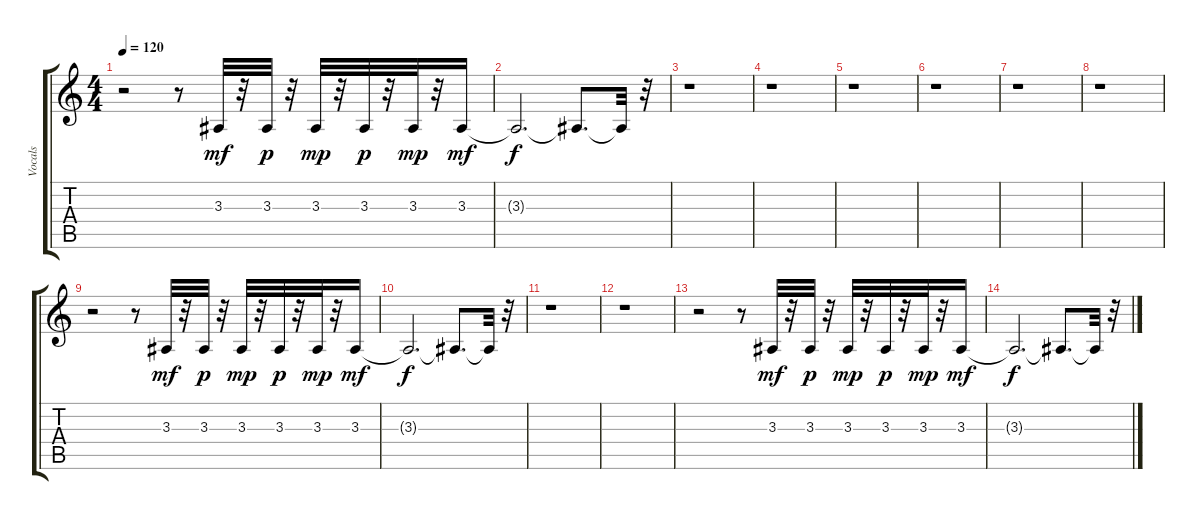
\track ("Vocals" "Vocals") {instrument bassoon}
\staff {score tabs}
\tuning (E4 B3 G3 D3 A2 E2) {hide}
\ts (4 4)
\tempo 120
\clef g2
\ks c
r.2{dy f} r.8 3.3.32{dy mf} r.32 3.3.32{dy p} r.32 3.3.32{dy mp} r.32 3.3.32{dy p} r.32 3.3.32{dy mp} r.32 3.3.16{dy mf} |
3.3{t}.2{d dy f} 3.3{t}.8{d} 3.3{t}.32 r.32 |
r.1 |
r.1 |
r.1 |
r.1 |
r.1 |
r.1 |
r.2 r.8 3.3.32{dy mf} r.32 3.3.32{dy p} r.32 3.3.32{dy mp} r.32 3.3.32{dy p} r.32 3.3.32{dy mp} r.32 3.3.16{dy mf} |
3.3{t}.2{d dy f} 3.3{t}.8{d} 3.3{t}.32 r.32 |
r.1 |
r.1 |
r.2 r.8 3.3.32{dy mf} r.32 3.3.32{dy p} r.32 3.3.32{dy mp} r.32 3.3.32{dy p} r.32 3.3.32{dy mp} r.32 3.3.16{dy mf} |
3.3{t}.2{d dy f} 3.3{t}.8{d} 3.3{t}.32 r.32
